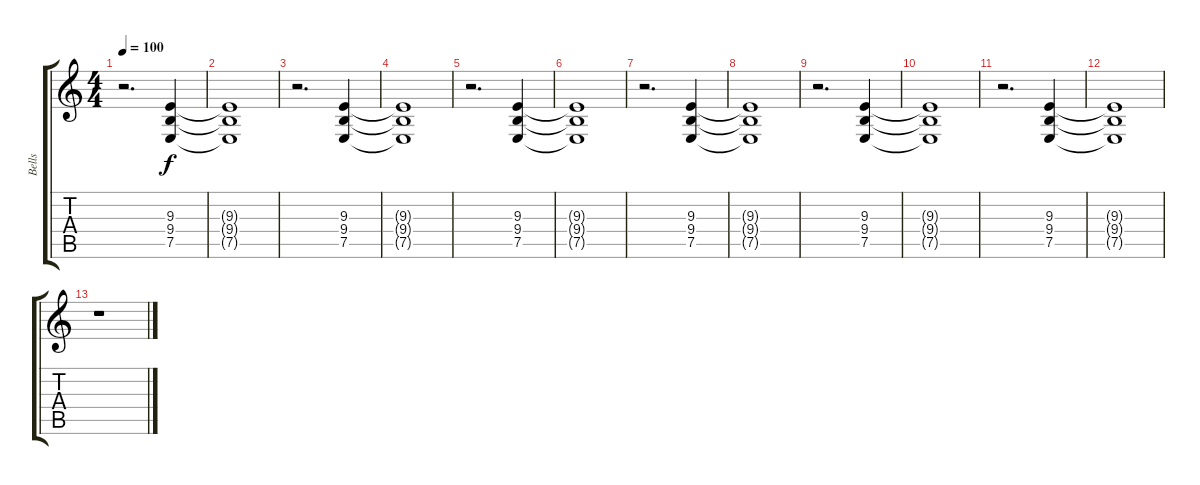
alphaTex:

\track ("Bells" "Bells") {instrument tubularbells}
\staff {score tabs}
\tuning (E4 B3 G3 D3 A2 E2) {hide}
\ts (4 4)
\tempo 100
\clef g2
\ks c
r.2{d dy f} (9.3 9.4 7.5).4 |
(9.3{t} 9.4{t} 7.5{t}).1 |
r.2{d} (9.3 9.4 7.5).4 |
(9.3{t} 9.4{t} 7.5{t}).1 |
r.2{d} (9.3 9.4 7.5).4 |
(9.3{t} 9.4{t} 7.5{t}).1 |
r.2{d} (9.3 9.4 7.5).4 |
(9.3{t} 9.4{t} 7.5{t}).1 |
r.2{d} (9.3 9.4 7.5).4{volume 7} |
(9.3{t} 9.4{t} 7.5{t}).1 |
r.2{d} (9.3 9.4 7.5).4{volume 4} |
(9.3{t} 9.4{t} 7.5{t}).1 |
r.1
